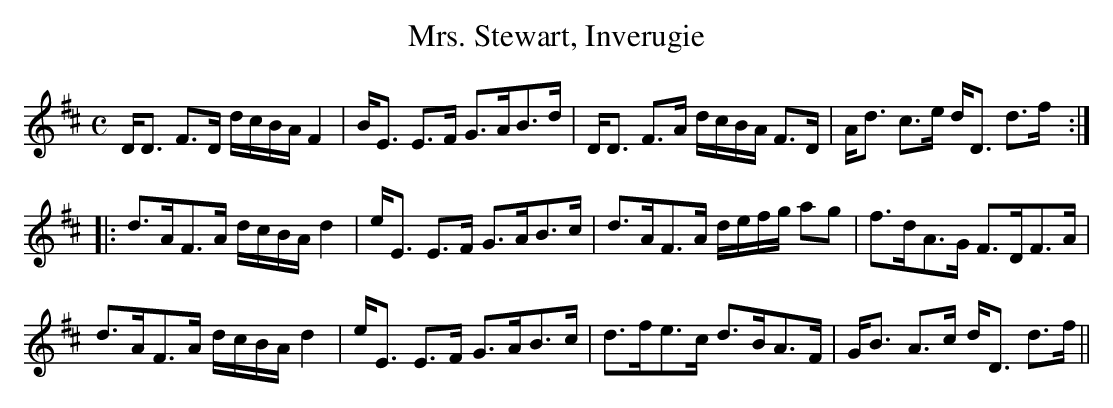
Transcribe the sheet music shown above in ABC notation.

X:1
T:Mrs. Stewart, Inverugie
M:C
L:1/16
K:D
DD3 F3D dcBA F4|BE3 E3F G3AB3d|DD3 F3A dcBA F3D|Ad3 c3e dD3 d3f:|
|:d3AF3A dcBA d4|eE3 E3F G3AB3c| d3AF3A defg a2g2|f3dA3G F3DF3A|
d3AF3A dcBA d4|eE3 E3F G3AB3c|d3fe3c d3BA3F|GB3 A3c dD3 d3f||
